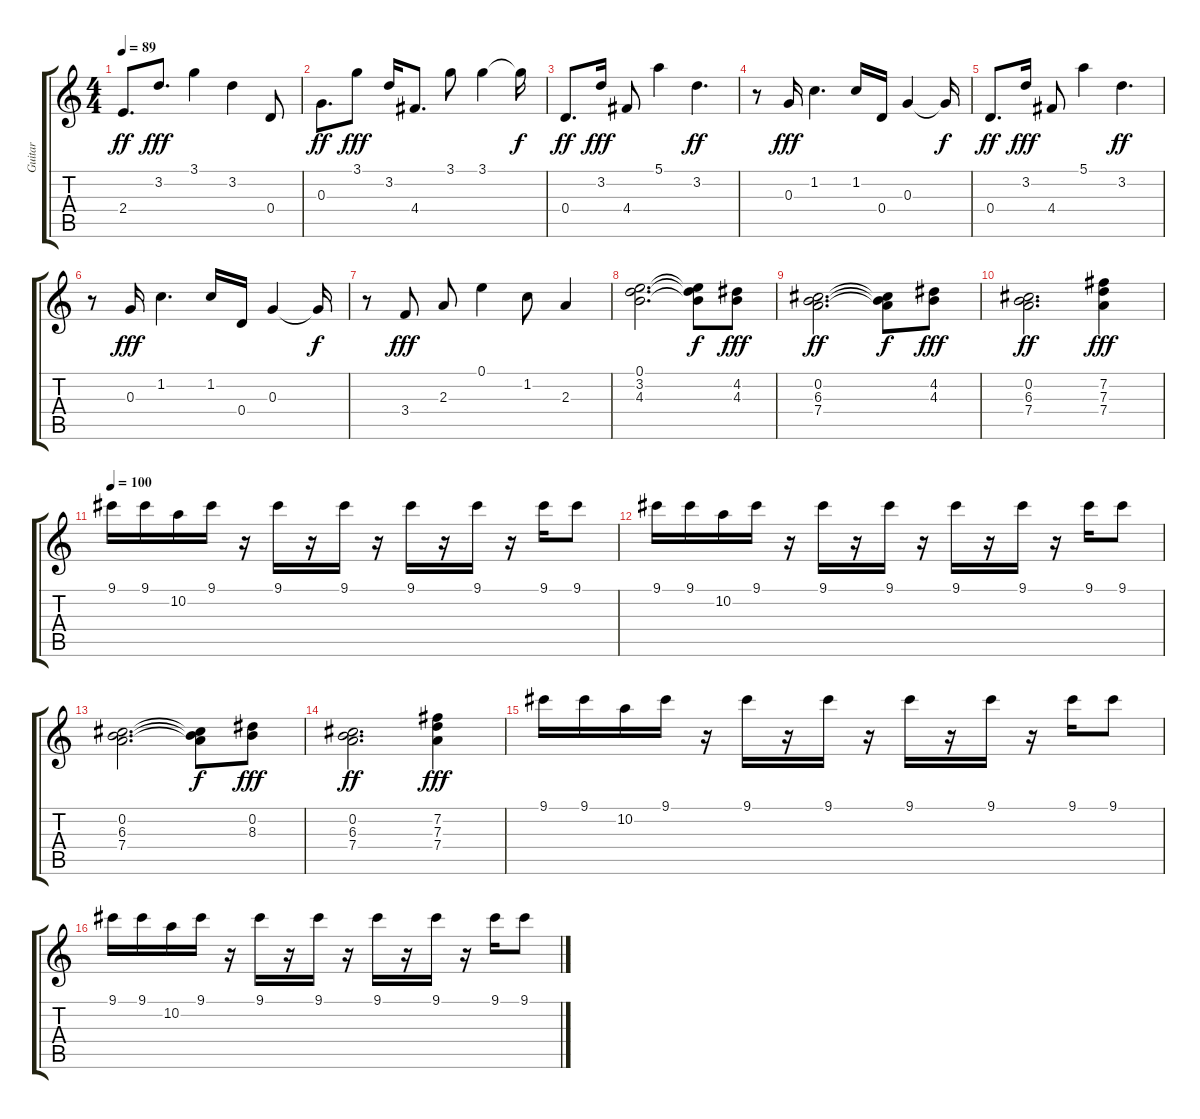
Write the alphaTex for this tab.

\track ("Guitar" "Guitar") {instrument distortionguitar}
\staff {score tabs}
\tuning (E4 B3 G3 D3 A2 E2) {hide}
\ts (4 4)
\tempo 89
\clef g2
\ks c
2.4.8{d dy ff} 3.2.8{d dy fff} 3.1.4 3.2.4 0.4.8 |
0.3.8{d dy ff} 3.1.8{dy fff} 3.2.16 4.4.8{d} 3.1.8 3.1.4 3.1{t}.16{dy f} |
0.4.8{d dy ff} 3.2.16{dy fff} 4.4.8 5.1.4 3.2.4{d dy ff} |
r.8 0.3.16{dy fff} 1.2.4{d} 1.2.16 0.4.16 0.3.4 0.3{t}.16{dy f} |
0.4.8{d dy ff} 3.2.16{dy fff} 4.4.8 5.1.4 3.2.4{d dy ff} |
r.8 0.3.16{dy fff} 1.2.4{d} 1.2.16 0.4.16 0.3.4 0.3{t}.16{dy f} |
r.8 3.4.8{dy fff} 2.3.8 0.1.4 1.2.8 2.3.4 |
(0.1 3.2 4.3).2{d} (0.1{t} 3.2{t} 4.3{t}).8{dy f} (4.2 4.3).8{dy fff} |
(0.2 6.3 7.4).2{d dy ff} (0.2{t} 6.3{t} 7.4{t}).8{dy f} (4.2 4.3).8{dy fff} |
(0.2 6.3 7.4).2{d dy ff} (7.2 7.3 7.4).4{dy fff} |
\tempo 100
9.1.16 9.1.16 10.2.16 9.1.16 r.16 9.1.16 r.16 9.1.16 r.16 9.1.16 r.16 9.1.16 r.16 9.1.16 9.1.8 |
9.1.16 9.1.16 10.2.16 9.1.16 r.16 9.1.16 r.16 9.1.16 r.16 9.1.16 r.16 9.1.16 r.16 9.1.16 9.1.8 |
(0.2 6.3 7.4).2{d} (0.2{t} 6.3{t} 7.4{t}).8{dy f} (0.2 8.3).8{dy fff} |
(0.2 6.3 7.4).2{d dy ff} (7.2 7.3 7.4).4{dy fff} |
9.1.16 9.1.16 10.2.16 9.1.16 r.16 9.1.16 r.16 9.1.16 r.16 9.1.16 r.16 9.1.16 r.16 9.1.16 9.1.8 |
9.1.16 9.1.16 10.2.16 9.1.16 r.16 9.1.16 r.16 9.1.16 r.16 9.1.16 r.16 9.1.16 r.16 9.1.16 9.1.8
